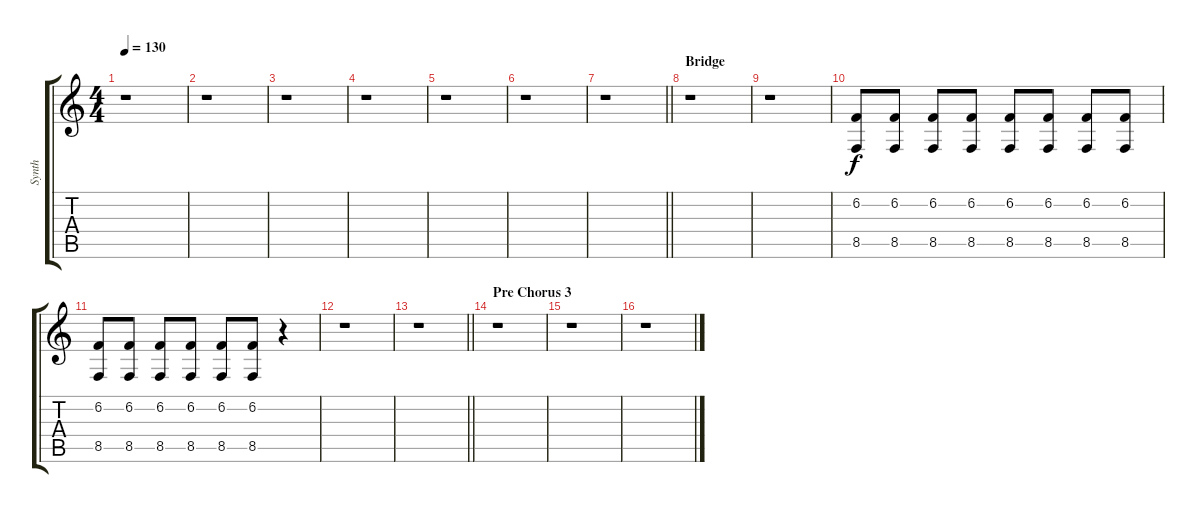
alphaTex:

\track ("Synth" "Synth") {instrument stringensemble1}
\staff {score tabs}
\tuning (E4 B3 G3 D3 A2 E2) {hide}
\ts (4 4)
\tempo 130
\clef g2
\ks c
r.1{dy f} |
r.1 |
r.1 |
r.1 |
r.1 |
r.1 |
\barLineRight lightlight
r.1 |
\section ("" "Bridge")
r.1 |
r.1 |
(6.2 8.5).8{volume 7} (6.2 8.5).8 (6.2 8.5).8 (6.2 8.5).8 (6.2 8.5).8 (6.2 8.5).8 (6.2 8.5).8 (6.2 8.5).8 |
(6.2 8.5).8 (6.2 8.5).8 (6.2 8.5).8 (6.2 8.5).8 (6.2 8.5).8 (6.2 8.5).8 r.4 |
r.1 |
\barLineRight lightlight
r.1 |
\section ("" "Pre Chorus 3")
r.1 |
r.1 |
r.1
